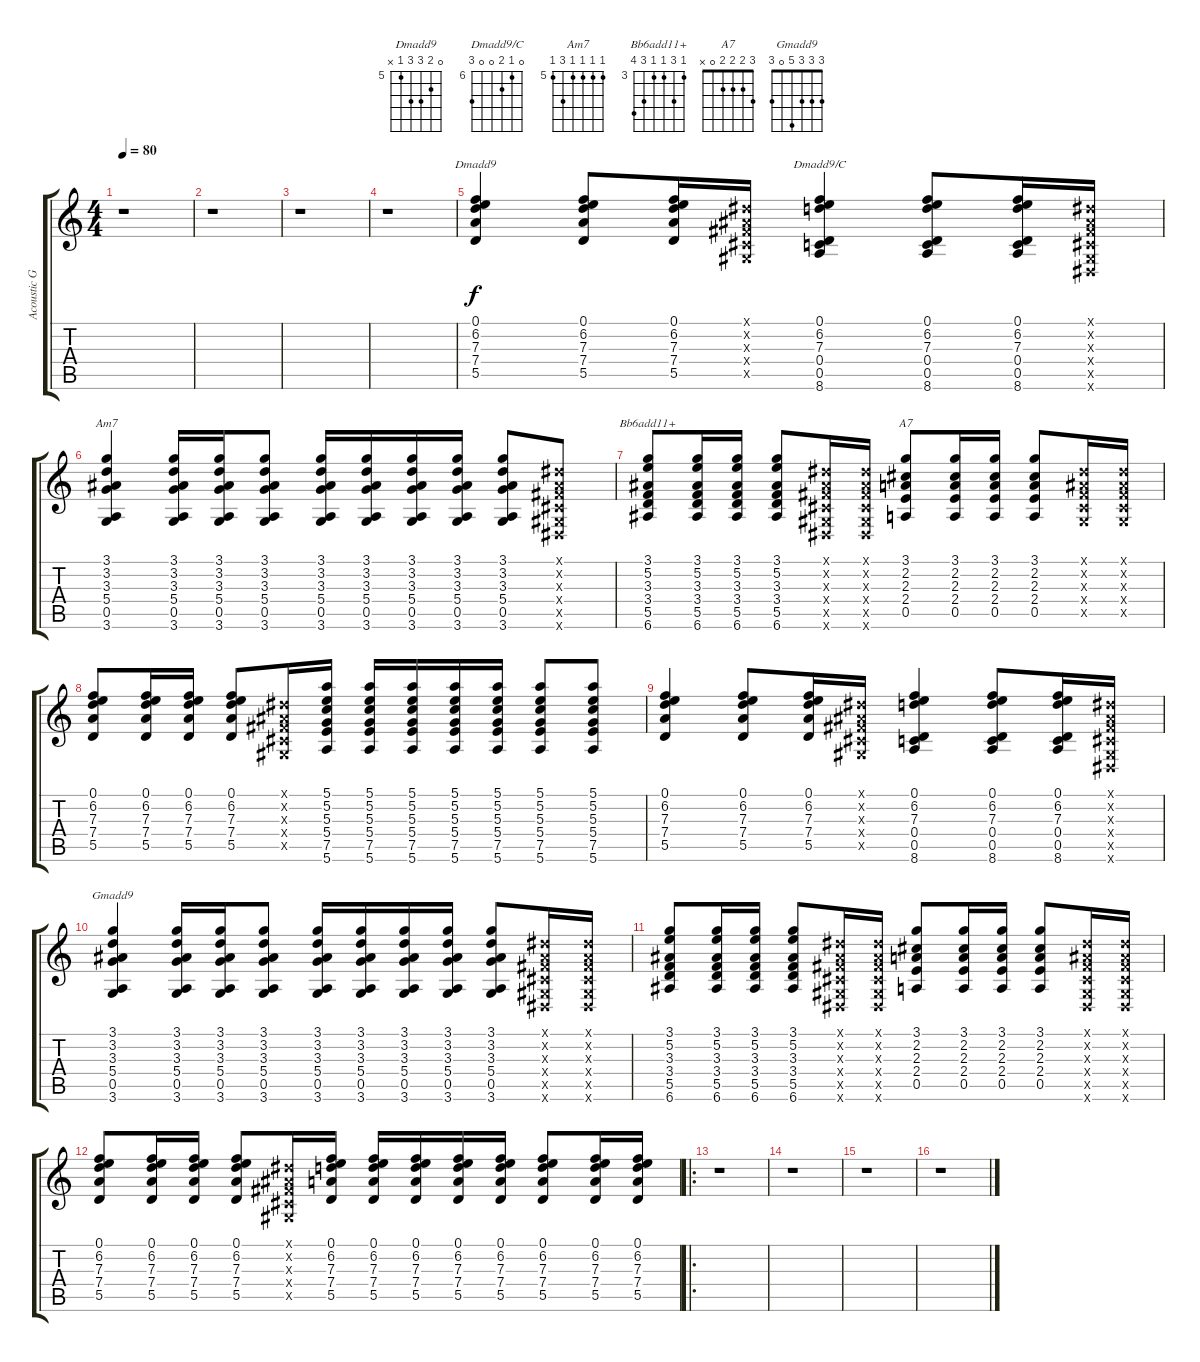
\track ("Acoustic Guitar 2" "Acoustic G") {instrument acousticguitarnylon}
\staff {score tabs}
\tuning (E4 B3 G3 D3 A2 E2) {hide}
\chord ("Dmadd9" 0 6 7 7 5 x) {firstfret 5}
\chord ("Dmadd9/C" 0 6 7 0 0 8) {firstfret 6}
\chord ("Am7" 5 5 5 5 7 5) {firstfret 5}
\chord ("Bb6add11+" 3 5 3 3 5 6) {firstfret 3}
\chord ("A7" 3 2 2 2 0 x)
\chord ("Gmadd9" 3 3 3 5 0 3)
\ts (4 4)
\tempo 80
\clef g2
\ks c
r.1{dy f instrument acousticguitarnylon} |
r.1 |
r.1 |
r.1 |
(0.1 6.2 7.3 7.4 5.5).4{ch "Dmadd9"} (0.1 6.2 7.3 7.4 5.5).8 (0.1 6.2 7.3 7.4 5.5).16 (-1.1{x} -1.2{x} -1.3{x} -1.4{x} -1.5{x}).16 (0.1 6.2 7.3 0.4 0.5 8.6).4{ch "Dmadd9/C"} (0.1 6.2 7.3 0.4 0.5 8.6).8 (0.1 6.2 7.3 0.4 0.5 8.6).16 (-1.1{x} -1.2{x} -1.3{x} -1.4{x} -1.5{x} -1.6{x}).16 |
(3.1 3.2 3.3 5.4 0.5 3.6).4{ch "Am7"} (3.1 3.2 3.3 5.4 0.5 3.6).16 (3.1 3.2 3.3 5.4 0.5 3.6).16 (3.1 3.2 3.3 5.4 0.5 3.6).8 (3.1 3.2 3.3 5.4 0.5 3.6).16 (3.1 3.2 3.3 5.4 0.5 3.6).16 (3.1 3.2 3.3 5.4 0.5 3.6).16 (3.1 3.2 3.3 5.4 0.5 3.6).16 (3.1 3.2 3.3 5.4 0.5 3.6).8 (-1.1{x} -1.2{x} -1.3{x} -1.4{x} -1.5{x} -1.6{x}).8 |
(3.1 5.2 3.3 3.4 5.5 6.6).8{ch "Bb6add11+"} (3.1 5.2 3.3 3.4 5.5 6.6).16 (3.1 5.2 3.3 3.4 5.5 6.6).16 (3.1 5.2 3.3 3.4 5.5 6.6).8 (-1.1{x} -1.2{x} -1.3{x} -1.4{x} -1.5{x} -1.6{x}).16 (-1.1{x} -1.2{x} -1.3{x} -1.4{x} -1.5{x} -1.6{x}).16 (3.1 2.2 2.3 2.4 0.5).8{ch "A7"} (3.1 2.2 2.3 2.4 0.5).16 (3.1 2.2 2.3 2.4 0.5).16 (3.1 2.2 2.3 2.4 0.5).8 (-1.1{x} -1.2{x} -1.3{x} -1.4{x} -1.5{x}).16 (-1.1{x} -1.2{x} -1.3{x} -1.4{x} -1.5{x}).16 |
(0.1 6.2 7.3 7.4 5.5).8 (0.1 6.2 7.3 7.4 5.5).16 (0.1 6.2 7.3 7.4 5.5).16 (0.1 6.2 7.3 7.4 5.5).8 (-1.1{x} -1.2{x} -1.3{x} -1.4{x} -1.5{x}).16 (5.1 5.2 5.3 5.4 7.5 5.6).16 (5.1 5.2 5.3 5.4 7.5 5.6).16 (5.1 5.2 5.3 5.4 7.5 5.6).16 (5.1 5.2 5.3 5.4 7.5 5.6).16 (5.1 5.2 5.3 5.4 7.5 5.6).16 (5.1 5.2 5.3 5.4 7.5 5.6).8 (5.1 5.2 5.3 5.4 7.5 5.6).8 |
(0.1 6.2 7.3 7.4 5.5).4 (0.1 6.2 7.3 7.4 5.5).8 (0.1 6.2 7.3 7.4 5.5).16 (-1.1{x} -1.2{x} -1.3{x} -1.4{x} -1.5{x}).16 (0.1 6.2 7.3 0.4 0.5 8.6).4 (0.1 6.2 7.3 0.4 0.5 8.6).8 (0.1 6.2 7.3 0.4 0.5 8.6).16 (-1.1{x} -1.2{x} -1.3{x} -1.4{x} -1.5{x} -1.6{x}).16 |
(3.1 3.2 3.3 5.4 0.5 3.6).4{ch "Gmadd9"} (3.1 3.2 3.3 5.4 0.5 3.6).16 (3.1 3.2 3.3 5.4 0.5 3.6).16 (3.1 3.2 3.3 5.4 0.5 3.6).8 (3.1 3.2 3.3 5.4 0.5 3.6).16 (3.1 3.2 3.3 5.4 0.5 3.6).16 (3.1 3.2 3.3 5.4 0.5 3.6).16 (3.1 3.2 3.3 5.4 0.5 3.6).16 (3.1 3.2 3.3 5.4 0.5 3.6).8 (-1.1{x} -1.2{x} -1.3{x} -1.4{x} -1.5{x} -1.6{x}).16 (-1.1{x} -1.2{x} -1.3{x} -1.4{x} -1.5{x} -1.6{x}).16 |
(3.1 5.2 3.3 3.4 5.5 6.6).8 (3.1 5.2 3.3 3.4 5.5 6.6).16 (3.1 5.2 3.3 3.4 5.5 6.6).16 (3.1 5.2 3.3 3.4 5.5 6.6).8 (-1.1{x} -1.2{x} -1.3{x} -1.4{x} -1.5{x} -1.6{x}).16 (-1.1{x} -1.2{x} -1.3{x} -1.4{x} -1.5{x} -1.6{x}).16 (3.1 2.2 2.3 2.4 0.5).8 (3.1 2.2 2.3 2.4 0.5).16 (3.1 2.2 2.3 2.4 0.5).16 (3.1 2.2 2.3 2.4 0.5).8 (-1.1{x} -1.2{x} -1.3{x} -1.4{x} -1.5{x} -1.6{x}).16 (-1.1{x} -1.2{x} -1.3{x} -1.4{x} -1.5{x} -1.6{x}).16 |
(0.1 6.2 7.3 7.4 5.5).8 (0.1 6.2 7.3 7.4 5.5).16 (0.1 6.2 7.3 7.4 5.5).16 (0.1 6.2 7.3 7.4 5.5).8 (-1.1{x} -1.2{x} -1.3{x} -1.4{x} -1.5{x}).16 (0.1 6.2 7.3 7.4 5.5).16 (0.1 6.2 7.3 7.4 5.5).16 (0.1 6.2 7.3 7.4 5.5).16 (0.1 6.2 7.3 7.4 5.5).16 (0.1 6.2 7.3 7.4 5.5).16 (0.1 6.2 7.3 7.4 5.5).8 (0.1 6.2 7.3 7.4 5.5).16 (0.1 6.2 7.3 7.4 5.5).16 |
\ro
r.1 |
r.1 |
r.1 |
r.1
